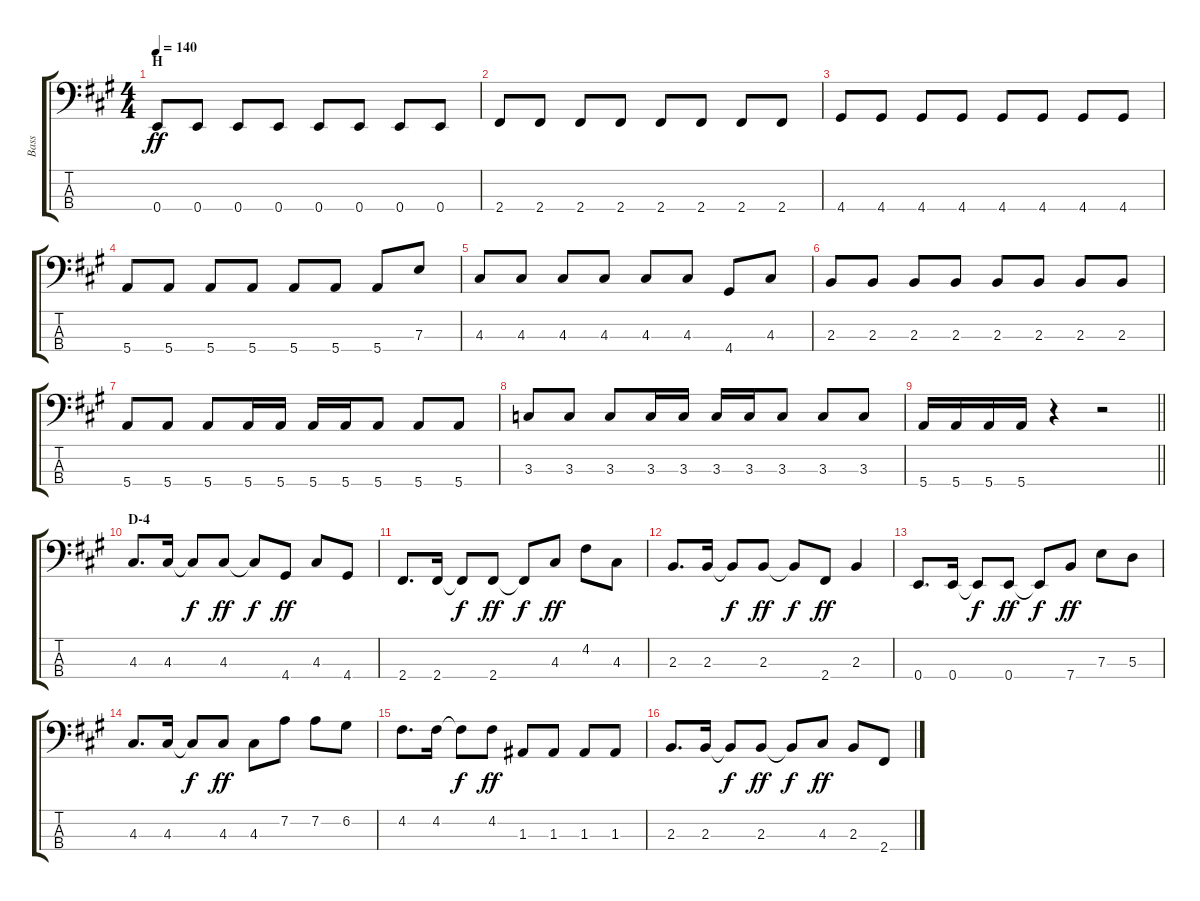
\track ("Bass" "Bass") {instrument electricbasspick}
\staff {score tabs}
\tuning (G2 D2 A1 E1) {hide}
\ts (4 4)
\section ("" "H")
\tempo 140
\clef f4
\ks a
0.4.8{dy ff} 0.4.8 0.4.8 0.4.8 0.4.8 0.4.8 0.4.8 0.4.8 |
2.4.8 2.4.8 2.4.8 2.4.8 2.4.8 2.4.8 2.4.8 2.4.8 |
4.4.8 4.4.8 4.4.8 4.4.8 4.4.8 4.4.8 4.4.8 4.4.8 |
5.4.8 5.4.8 5.4.8 5.4.8 5.4.8 5.4.8 5.4.8 7.3.8 |
4.3.8 4.3.8 4.3.8 4.3.8 4.3.8 4.3.8 4.4.8 4.3.8 |
2.3.8 2.3.8 2.3.8 2.3.8 2.3.8 2.3.8 2.3.8 2.3.8 |
5.4.8 5.4.8 5.4.8 5.4.16 5.4.16 5.4.16 5.4.16 5.4.8 5.4.8 5.4.8 |
3.3.8 3.3.8 3.3.8 3.3.16 3.3.16 3.3.16 3.3.16 3.3.8 3.3.8 3.3.8 |
\barLineRight lightlight
5.4.16 5.4.16 5.4.16 5.4.16 r.4 r.2 |
\section ("" "D-4")
4.3.8{d} 4.3.16 4.3{t}.8{dy f} 4.3.8{dy ff} 4.3{t}.8{dy f} 4.4.8{dy ff} 4.3.8 4.4.8 |
2.4.8{d} 2.4.16 2.4{t}.8{dy f} 2.4.8{dy ff} 2.4{t}.8{dy f} 4.3.8{dy ff} 4.2.8 4.3.8 |
2.3.8{d} 2.3.16 2.3{t}.8{dy f} 2.3.8{dy ff} 2.3{t}.8{dy f} 2.4.8{dy ff} 2.3.4 |
0.4.8{d} 0.4.16 0.4{t}.8{dy f} 0.4.8{dy ff} 0.4{t}.8{dy f} 7.4.8{dy ff} 7.3.8 5.3.8 |
4.3.8{d} 4.3.16 4.3{t}.8{dy f} 4.3.8{dy ff} 4.3.8 7.2.8 7.2.8 6.2.8 |
4.2.8{d} 4.2.16 4.2{t}.8{dy f} 4.2.8{dy ff} 1.3.8 1.3.8 1.3.8 1.3.8 |
2.3.8{d} 2.3.16 2.3{t}.8{dy f} 2.3.8{dy ff} 2.3{t}.8{dy f} 4.3.8{dy ff} 2.3.8 2.4.8
